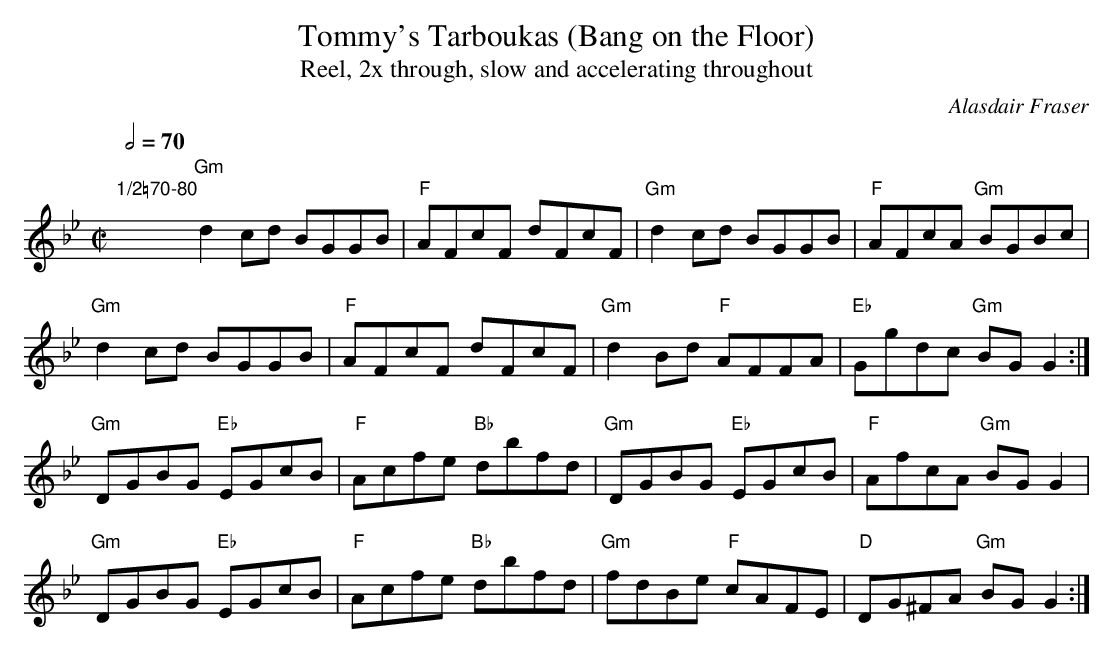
X:1
T:Tommy's Tarboukas (Bang on the Floor)
T:Reel, 2x through, slow and accelerating throughout
C:Alasdair Fraser
M:C|
Q:1/2=70
K:Gmin
"1/2=70-80"yyyyy"Gm"d2cd BGGB|"F"AFcF dFcF|"Gm"d2cd BGGB|"F"AFcA "Gm"BGBc|
"Gm"d2cd BGGB|"F"AFcF dFcF|"Gm"d2Bd "F"AFFA|"Eb"Ggdc "Gm"BG G2:|
"Gm"DGBG "Eb"EGcB|"F"Acfe "Bb"dbfd|"Gm"DGBG "Eb"EGcB|"F"AfcA "Gm"BG G2|
"Gm"DGBG "Eb"EGcB|"F"Acfe "Bb"dbfd|"Gm"fdBe "F"cAFE|"D"DG^FA "Gm"BG G2:|
